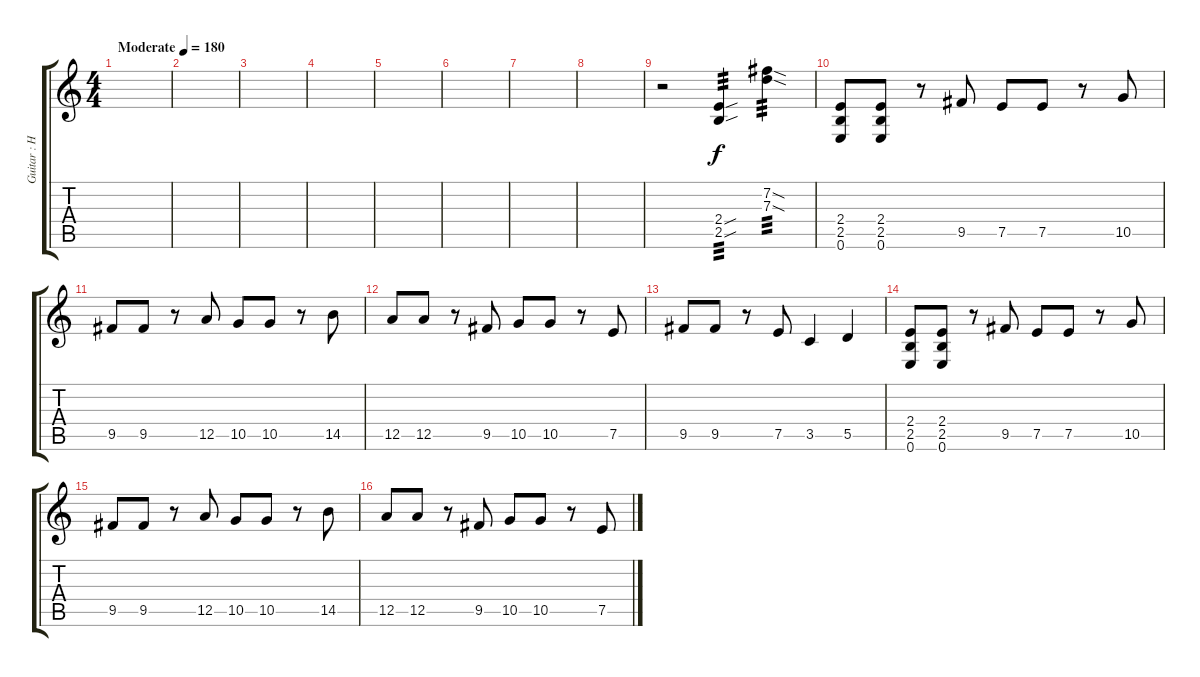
\track ("Guitar : Hirasawa Yui" "Guitar : H") {instrument distortionguitar}
\staff {score tabs}
\tuning (E4 B3 G3 D3 A2 E2) {hide}
\ts (4 4)
\tempo (180 "Moderate")
\clef g2
\ks c
|
|
|
|
|
|
|
|
r.2 (2.4{sou} 2.5{sou}).4{tp 3} (7.2{sod} 7.3{sod}).4{tp 3} |
(2.4 2.5 0.6).8 (2.4 2.5 0.6).8 r.8 9.5.8 7.5.8 7.5.8 r.8 10.5.8 |
9.5.8 9.5.8 r.8 12.5.8 10.5.8 10.5.8 r.8 14.5.8 |
12.5.8 12.5.8 r.8 9.5.8 10.5.8 10.5.8 r.8 7.5.8 |
9.5.8 9.5.8 r.8 7.5.8 3.5.4 5.5.4 |
(2.4 2.5 0.6).8 (2.4 2.5 0.6).8 r.8 9.5.8 7.5.8 7.5.8 r.8 10.5.8 |
9.5.8 9.5.8 r.8 12.5.8 10.5.8 10.5.8 r.8 14.5.8 |
12.5.8 12.5.8 r.8 9.5.8 10.5.8 10.5.8 r.8 7.5.8
